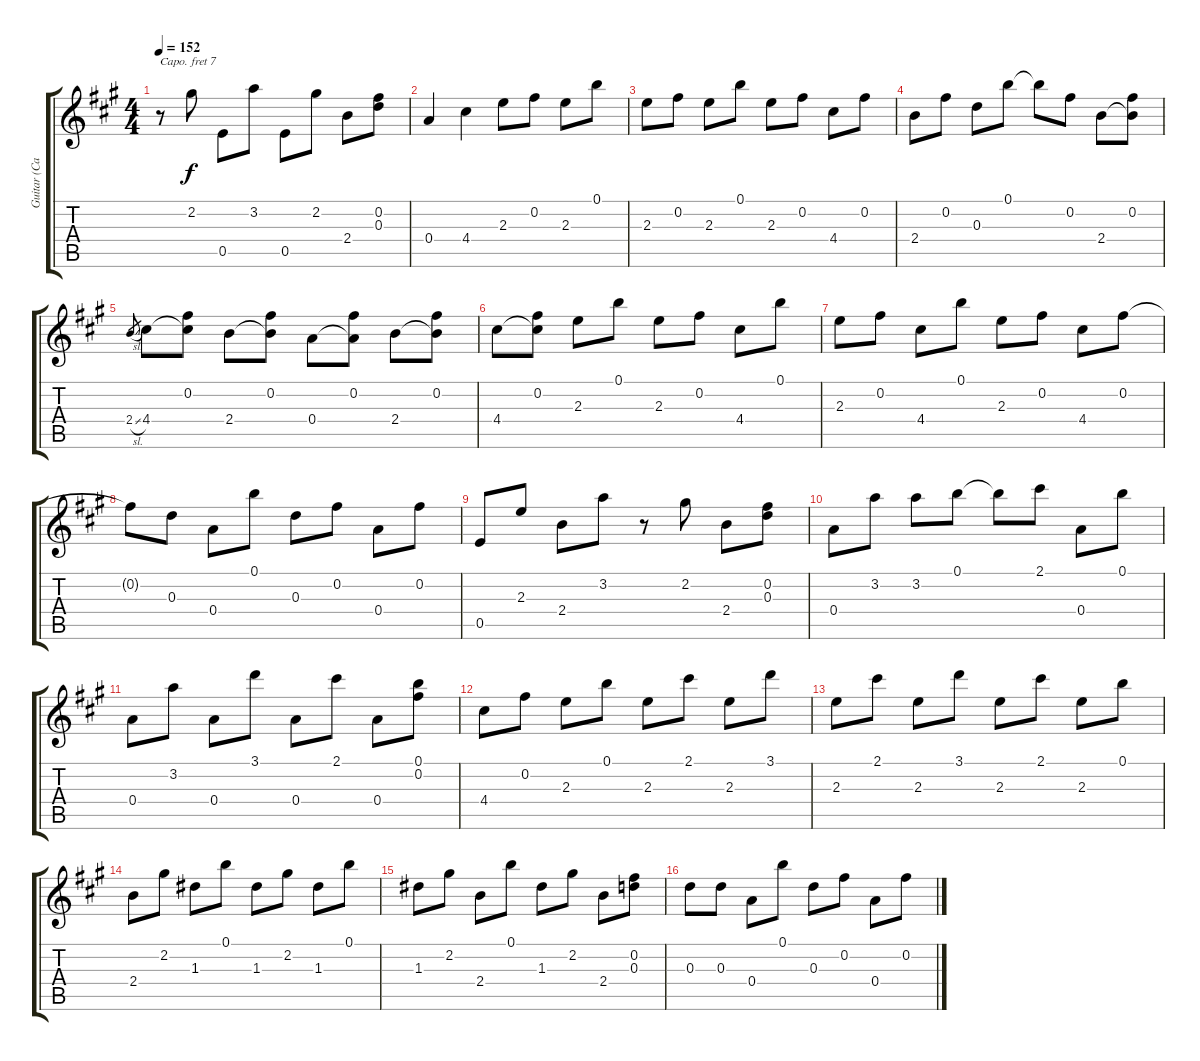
\track ("Guitar (Capo 7)" "Guitar (Ca") {instrument acousticguitarnylon}
\staff {score tabs}
\capo 7
\tuning (E4 B3 G3 D3 A2 E2) {hide}
\ts (4 4)
\tempo 152
\clef g2
\ks a
r.8{dy f} 2.2.8 0.5.8 3.2.8 0.5.8 2.2.8 2.4.8 (0.2 0.3).8 |
0.4.4 4.4.4 2.3.8 0.2.8 2.3.8 0.1.8 |
2.3.8 0.2.8 2.3.8 0.1.8 2.3.8 0.2.8 4.4.8 0.2.8 |
2.4.8 0.2.8 0.3.8 0.1.8 0.1{t}.8 0.2.8 2.4.8 (0.2 2.4{t}).8 |
2.4{sl}.8{gr} 4.4.8 (0.2 4.4{t}).8 2.4.8 (0.2 2.4{t}).8 0.4.8 (0.2 0.4{t}).8 2.4.8 (0.2 2.4{t}).8 |
4.4.8 (0.2 4.4{t}).8 2.3.8 0.1.8 2.3.8 0.2.8 4.4.8 0.1.8 |
2.3.8 0.2.8 4.4.8 0.1.8 2.3.8 0.2.8 4.4.8 0.2.8 |
0.2{t}.8 0.3.8 0.4.8 0.1.8 0.3.8 0.2.8 0.4.8 0.2.8 |
0.5.8 2.3.8 2.4.8 3.2.8 r.8 2.2.8 2.4.8 (0.2 0.3).8 |
0.4.8 3.2.8 3.2.8 0.1.8 0.1{t}.8 2.1.8 0.4.8 0.1.8 |
0.4.8 3.2.8 0.4.8 3.1.8 0.4.8 2.1.8 0.4.8 (0.1 0.2).8 |
4.4.8 0.2.8 2.3.8 0.1.8 2.3.8 2.1.8 2.3.8 3.1.8 |
2.3.8 2.1.8 2.3.8 3.1.8 2.3.8 2.1.8 2.3.8 0.1.8 |
2.4.8 2.2.8 1.3.8 0.1.8 1.3.8 2.2.8 1.3.8 0.1.8 |
1.3.8 2.2.8 2.4.8 0.1.8 1.3.8 2.2.8 2.4.8 (0.2 0.3).8 |
0.3.8 0.3.8 0.4.8 0.1.8 0.3.8 0.2.8 0.4.8 0.2.8
